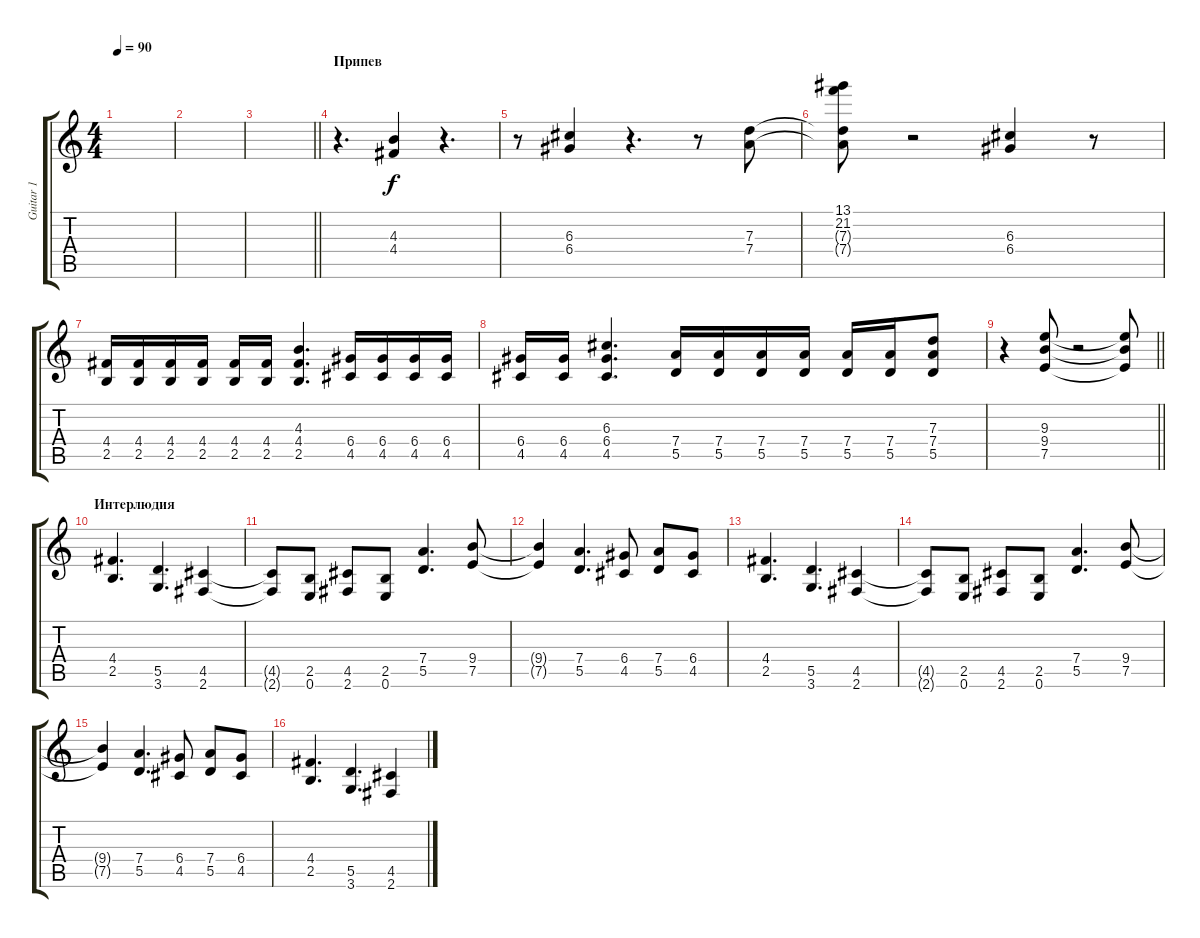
\track ("Guitar 1" "Guitar 1") {instrument distortionguitar}
\staff {score tabs}
\tuning (E4 B3 G3 D3 A2 E2) {hide}
\ts (4 4)
\tempo 90
\clef g2
\ks c
|
|
\barLineRight lightlight
|
\section ("" "Припев")
r.4{d} (4.3 4.4).4 r.4{d} |
r.8 (6.3 6.4).4 r.4{d} r.8 (7.3 7.4).8 |
(13.1 21.2 7.3{t} 7.4{t}).8 r.2 (6.3 6.4).4 r.8 |
(4.4 2.5).16 (4.4 2.5).16 (4.4 2.5).16 (4.4 2.5).16 (4.4 2.5).16 (4.4 2.5).16 (4.3 4.4 2.5).4{d} (6.4 4.5).16 (6.4 4.5).16 (6.4 4.5).16 (6.4 4.5).16 |
(6.4 4.5).16 (6.4 4.5).16 (6.3 6.4 4.5).4{d} (7.4 5.5).16 (7.4 5.5).16 (7.4 5.5).16 (7.4 5.5).16 (7.4 5.5).16 (7.4 5.5).16 (7.3 7.4 5.5).8 |
\barLineRight lightlight
r.4 (9.3 9.4 7.5).8 r.2 (9.3{t} 9.4{t} 7.5{t}).8 |
\section ("" "Интерлюдия")
(4.4 2.5).4{d} (5.5 3.6).4{d} (4.5 2.6).4 |
(4.5{t} 2.6{t}).8 (2.5 0.6).8 (4.5 2.6).8 (2.5 0.6).8 (7.4 5.5).4{d} (9.4 7.5).8 |
(9.4{t} 7.5{t}).4 (7.4 5.5).4{d} (6.4 4.5).8 (7.4 5.5).8 (6.4 4.5).8 |
(4.4 2.5).4{d} (5.5 3.6).4{d} (4.5 2.6).4 |
(4.5{t} 2.6{t}).8 (2.5 0.6).8 (4.5 2.6).8 (2.5 0.6).8 (7.4 5.5).4{d} (9.4 7.5).8 |
(9.4{t} 7.5{t}).4 (7.4 5.5).4{d} (6.4 4.5).8 (7.4 5.5).8 (6.4 4.5).8 |
(4.4 2.5).4{d} (5.5 3.6).4{d} (4.5 2.6).4
